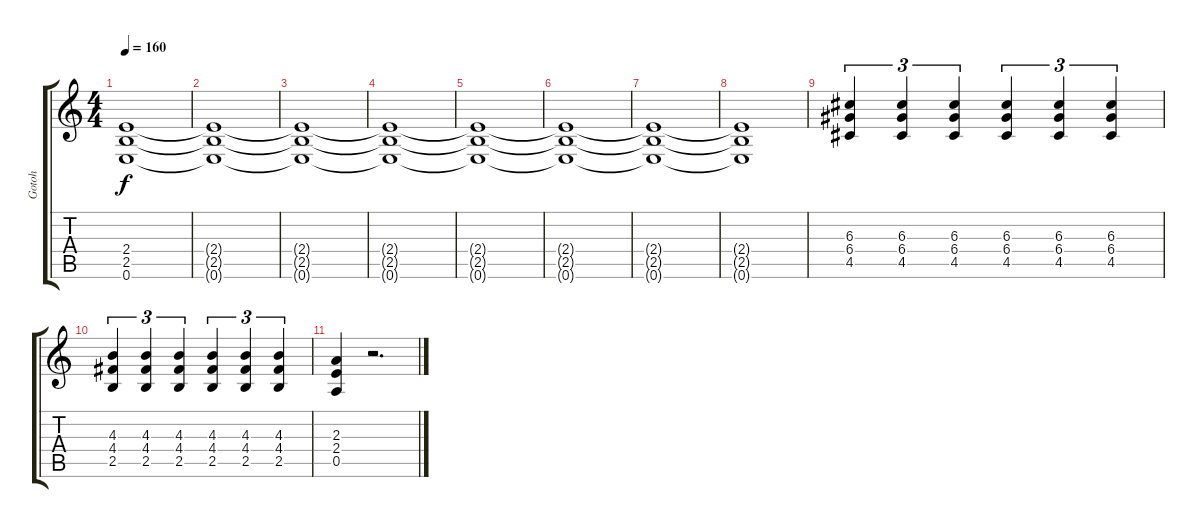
\track ("Gotoh" "Gotoh") {instrument overdrivenguitar}
\staff {score tabs}
\tuning (E4 B3 G3 D3 A2 E2) {hide}
\ts (4 4)
\tempo 160
\clef g2
\ks c
(2.4 2.5 0.6).1{dy f} |
(2.4{t} 2.5{t} 0.6{t}).1 |
(2.4{t} 2.5{t} 0.6{t}).1 |
(2.4{t} 2.5{t} 0.6{t}).1 |
(2.4{t} 2.5{t} 0.6{t}).1 |
(2.4{t} 2.5{t} 0.6{t}).1 |
(2.4{t} 2.5{t} 0.6{t}).1 |
(2.4{t} 2.5{t} 0.6{t}).1 |
(6.3 6.4 4.5).4{tu (3 2)} (6.3 6.4 4.5).4{tu (3 2)} (6.3 6.4 4.5).4{tu (3 2)} (6.3 6.4 4.5).4{tu (3 2)} (6.3 6.4 4.5).4{tu (3 2)} (6.3 6.4 4.5).4{tu (3 2)} |
(4.3 4.4 2.5).4{tu (3 2)} (4.3 4.4 2.5).4{tu (3 2)} (4.3 4.4 2.5).4{tu (3 2)} (4.3 4.4 2.5).4{tu (3 2)} (4.3 4.4 2.5).4{tu (3 2)} (4.3 4.4 2.5).4{tu (3 2)} |
(2.3 2.4 0.5).4 r.2{d}
